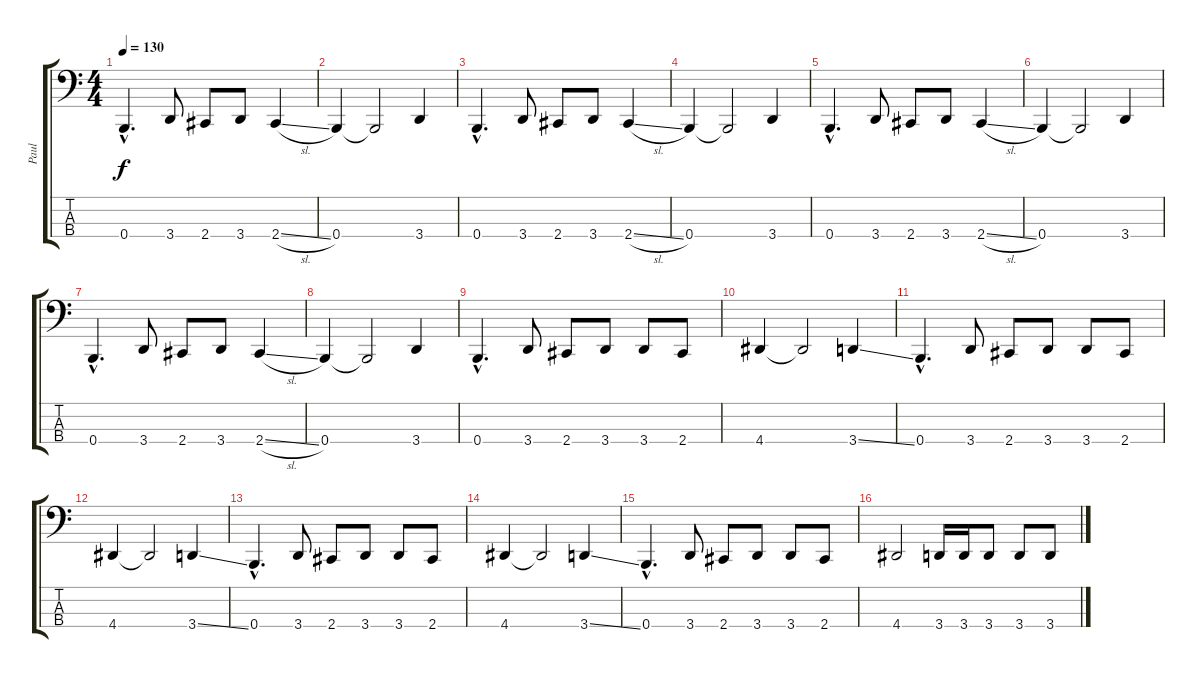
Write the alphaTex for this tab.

\track ("Paul" "Paul") {instrument electricbassfinger}
\staff {score tabs}
\tuning (E2 B1 Gb1 B0) {hide}
\ts (4 4)
\tempo 130
\clef f4
\ks c
0.4{hac}.4{d dy f} 3.4.8 2.4.8 3.4.8 2.4{sl}.4 |
0.4.4 0.4{t}.2 3.4.4 |
0.4{hac}.4{d} 3.4.8 2.4.8 3.4.8 2.4{sl}.4 |
0.4.4 0.4{t}.2 3.4.4 |
0.4{hac}.4{d} 3.4.8 2.4.8 3.4.8 2.4{sl}.4 |
0.4.4 0.4{t}.2 3.4.4 |
0.4{hac}.4{d} 3.4.8 2.4.8 3.4.8 2.4{sl}.4 |
0.4.4 0.4{t}.2 3.4.4 |
0.4{hac}.4{d} 3.4.8 2.4.8 3.4.8 3.4.8 2.4.8 |
4.4.4 4.4{t}.2 3.4{ss}.4 |
0.4{hac}.4{d} 3.4.8 2.4.8 3.4.8 3.4.8 2.4.8 |
4.4.4 4.4{t}.2 3.4{ss}.4 |
0.4{hac}.4{d} 3.4.8 2.4.8 3.4.8 3.4.8 2.4.8 |
4.4.4 4.4{t}.2 3.4{ss}.4 |
0.4{hac}.4{d} 3.4.8 2.4.8 3.4.8 3.4.8 2.4.8 |
4.4.2 3.4.16 3.4.16 3.4.8 3.4.8 3.4{ss}.8
